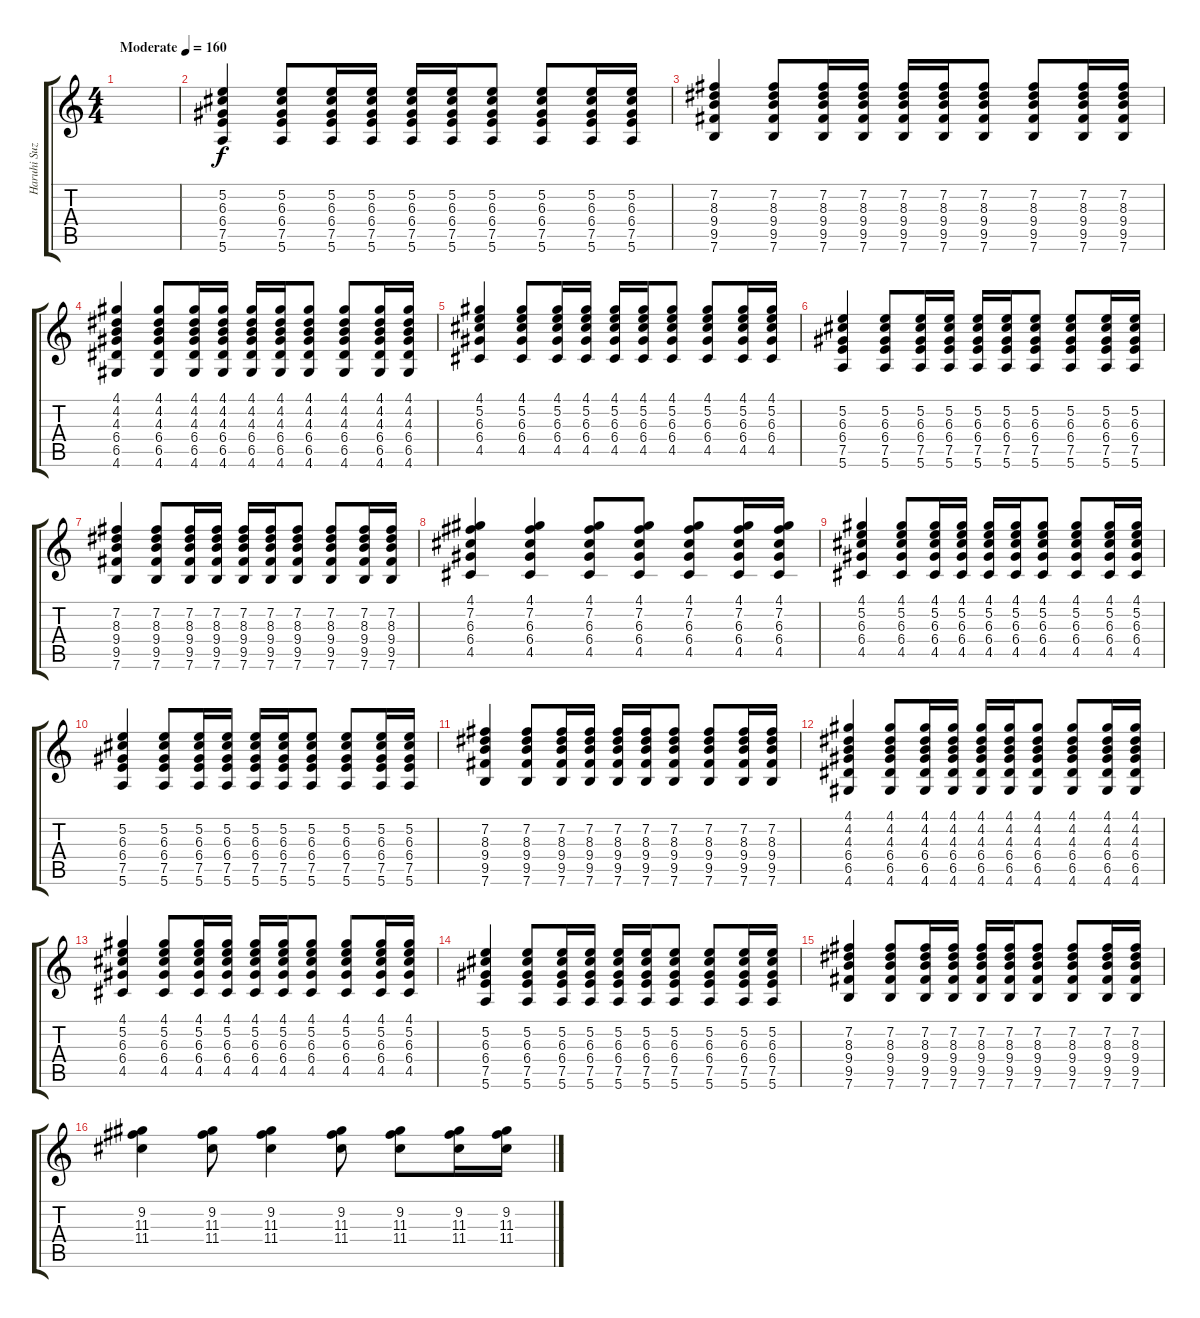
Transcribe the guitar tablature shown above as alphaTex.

\track ("Haruhi Suzumiya (Rhythm Guitar)" "Haruhi Suz") {instrument overdrivenguitar}
\staff {score tabs}
\tuning (E4 B3 G3 D3 A2 E2) {hide}
\ts (4 4)
\tempo (160 "Moderate")
\clef g2
\ks c
|
(5.2 6.3 6.4 7.5 5.6).4 (5.2 6.3 6.4 7.5 5.6).8 (5.2 6.3 6.4 7.5 5.6).16 (5.2 6.3 6.4 7.5 5.6).16 (5.2 6.3 6.4 7.5 5.6).16 (5.2 6.3 6.4 7.5 5.6).16 (5.2 6.3 6.4 7.5 5.6).8 (5.2 6.3 6.4 7.5 5.6).8 (5.2 6.3 6.4 7.5 5.6).16 (5.2 6.3 6.4 7.5 5.6).16 |
(7.2 8.3 9.4 9.5 7.6).4 (7.2 8.3 9.4 9.5 7.6).8 (7.2 8.3 9.4 9.5 7.6).16 (7.2 8.3 9.4 9.5 7.6).16 (7.2 8.3 9.4 9.5 7.6).16 (7.2 8.3 9.4 9.5 7.6).16 (7.2 8.3 9.4 9.5 7.6).8 (7.2 8.3 9.4 9.5 7.6).8 (7.2 8.3 9.4 9.5 7.6).16 (7.2 8.3 9.4 9.5 7.6).16 |
(4.1 4.2 4.3 6.4 6.5 4.6).4 (4.1 4.2 4.3 6.4 6.5 4.6).8 (4.1 4.2 4.3 6.4 6.5 4.6).16 (4.1 4.2 4.3 6.4 6.5 4.6).16 (4.1 4.2 4.3 6.4 6.5 4.6).16 (4.1 4.2 4.3 6.4 6.5 4.6).16 (4.1 4.2 4.3 6.4 6.5 4.6).8 (4.1 4.2 4.3 6.4 6.5 4.6).8 (4.1 4.2 4.3 6.4 6.5 4.6).16 (4.1 4.2 4.3 6.4 6.5 4.6).16 |
(4.1 5.2 6.3 6.4 4.5).4 (4.1 5.2 6.3 6.4 4.5).8 (4.1 5.2 6.3 6.4 4.5).16 (4.1 5.2 6.3 6.4 4.5).16 (4.1 5.2 6.3 6.4 4.5).16 (4.1 5.2 6.3 6.4 4.5).16 (4.1 5.2 6.3 6.4 4.5).8 (4.1 5.2 6.3 6.4 4.5).8 (4.1 5.2 6.3 6.4 4.5).16 (4.1 5.2 6.3 6.4 4.5).16 |
(5.2 6.3 6.4 7.5 5.6).4 (5.2 6.3 6.4 7.5 5.6).8 (5.2 6.3 6.4 7.5 5.6).16 (5.2 6.3 6.4 7.5 5.6).16 (5.2 6.3 6.4 7.5 5.6).16 (5.2 6.3 6.4 7.5 5.6).16 (5.2 6.3 6.4 7.5 5.6).8 (5.2 6.3 6.4 7.5 5.6).8 (5.2 6.3 6.4 7.5 5.6).16 (5.2 6.3 6.4 7.5 5.6).16 |
(7.2 8.3 9.4 9.5 7.6).4 (7.2 8.3 9.4 9.5 7.6).8 (7.2 8.3 9.4 9.5 7.6).16 (7.2 8.3 9.4 9.5 7.6).16 (7.2 8.3 9.4 9.5 7.6).16 (7.2 8.3 9.4 9.5 7.6).16 (7.2 8.3 9.4 9.5 7.6).8 (7.2 8.3 9.4 9.5 7.6).8 (7.2 8.3 9.4 9.5 7.6).16 (7.2 8.3 9.4 9.5 7.6).16 |
(4.1 7.2 6.3 6.4 4.5).4 (4.1 7.2 6.3 6.4 4.5).4 (4.1 7.2 6.3 6.4 4.5).8 (4.1 7.2 6.3 6.4 4.5).8 (4.1 7.2 6.3 6.4 4.5).8 (4.1 7.2 6.3 6.4 4.5).16 (4.1 7.2 6.3 6.4 4.5).16 |
(4.1 5.2 6.3 6.4 4.5).4 (4.1 5.2 6.3 6.4 4.5).8 (4.1 5.2 6.3 6.4 4.5).16 (4.1 5.2 6.3 6.4 4.5).16 (4.1 5.2 6.3 6.4 4.5).16 (4.1 5.2 6.3 6.4 4.5).16 (4.1 5.2 6.3 6.4 4.5).8 (4.1 5.2 6.3 6.4 4.5).8 (4.1 5.2 6.3 6.4 4.5).16 (4.1 5.2 6.3 6.4 4.5).16 |
(5.2 6.3 6.4 7.5 5.6).4 (5.2 6.3 6.4 7.5 5.6).8 (5.2 6.3 6.4 7.5 5.6).16 (5.2 6.3 6.4 7.5 5.6).16 (5.2 6.3 6.4 7.5 5.6).16 (5.2 6.3 6.4 7.5 5.6).16 (5.2 6.3 6.4 7.5 5.6).8 (5.2 6.3 6.4 7.5 5.6).8 (5.2 6.3 6.4 7.5 5.6).16 (5.2 6.3 6.4 7.5 5.6).16 |
(7.2 8.3 9.4 9.5 7.6).4 (7.2 8.3 9.4 9.5 7.6).8 (7.2 8.3 9.4 9.5 7.6).16 (7.2 8.3 9.4 9.5 7.6).16 (7.2 8.3 9.4 9.5 7.6).16 (7.2 8.3 9.4 9.5 7.6).16 (7.2 8.3 9.4 9.5 7.6).8 (7.2 8.3 9.4 9.5 7.6).8 (7.2 8.3 9.4 9.5 7.6).16 (7.2 8.3 9.4 9.5 7.6).16 |
(4.1 4.2 4.3 6.4 6.5 4.6).4 (4.1 4.2 4.3 6.4 6.5 4.6).8 (4.1 4.2 4.3 6.4 6.5 4.6).16 (4.1 4.2 4.3 6.4 6.5 4.6).16 (4.1 4.2 4.3 6.4 6.5 4.6).16 (4.1 4.2 4.3 6.4 6.5 4.6).16 (4.1 4.2 4.3 6.4 6.5 4.6).8 (4.1 4.2 4.3 6.4 6.5 4.6).8 (4.1 4.2 4.3 6.4 6.5 4.6).16 (4.1 4.2 4.3 6.4 6.5 4.6).16 |
(4.1 5.2 6.3 6.4 4.5).4 (4.1 5.2 6.3 6.4 4.5).8 (4.1 5.2 6.3 6.4 4.5).16 (4.1 5.2 6.3 6.4 4.5).16 (4.1 5.2 6.3 6.4 4.5).16 (4.1 5.2 6.3 6.4 4.5).16 (4.1 5.2 6.3 6.4 4.5).8 (4.1 5.2 6.3 6.4 4.5).8 (4.1 5.2 6.3 6.4 4.5).16 (4.1 5.2 6.3 6.4 4.5).16 |
(5.2 6.3 6.4 7.5 5.6).4 (5.2 6.3 6.4 7.5 5.6).8 (5.2 6.3 6.4 7.5 5.6).16 (5.2 6.3 6.4 7.5 5.6).16 (5.2 6.3 6.4 7.5 5.6).16 (5.2 6.3 6.4 7.5 5.6).16 (5.2 6.3 6.4 7.5 5.6).8 (5.2 6.3 6.4 7.5 5.6).8 (5.2 6.3 6.4 7.5 5.6).16 (5.2 6.3 6.4 7.5 5.6).16 |
(7.2 8.3 9.4 9.5 7.6).4 (7.2 8.3 9.4 9.5 7.6).8 (7.2 8.3 9.4 9.5 7.6).16 (7.2 8.3 9.4 9.5 7.6).16 (7.2 8.3 9.4 9.5 7.6).16 (7.2 8.3 9.4 9.5 7.6).16 (7.2 8.3 9.4 9.5 7.6).8 (7.2 8.3 9.4 9.5 7.6).8 (7.2 8.3 9.4 9.5 7.6).16 (7.2 8.3 9.4 9.5 7.6).16 |
(9.2 11.3 11.4).4 (9.2 11.3 11.4).8 (9.2 11.3 11.4).4 (9.2 11.3 11.4).8 (9.2 11.3 11.4).8 (9.2 11.3 11.4).16 (9.2 11.3 11.4).16
